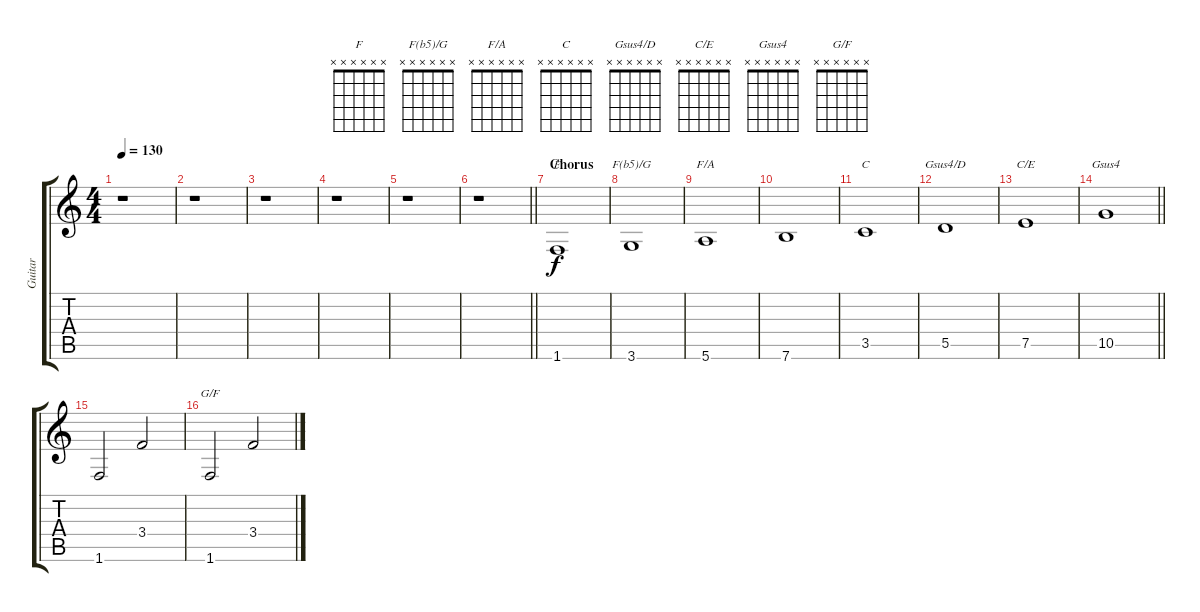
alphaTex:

\track ("Guitar" "Guitar") {instrument overdrivenguitar}
\staff {score tabs}
\tuning (E4 B3 G3 D3 A2 E2) {hide}
\chord ("F" x x x x x x)
\chord ("F(b5)/G" x x x x x x)
\chord ("F/A" x x x x x x)
\chord ("C" x x x x x x)
\chord ("Gsus4/D" x x x x x x)
\chord ("C/E" x x x x x x)
\chord ("Gsus4" x x x x x x)
\chord ("G/F" x x x x x x)
\ts (4 4)
\tempo 130
\clef g2
\ks c
r.1{dy f} |
r.1 |
r.1 |
r.1 |
r.1 |
\barLineRight lightlight
r.1 |
\section ("" "Chorus")
1.6.1{ch "F"} |
3.6.1{ch "F(b5)/G"} |
5.6.1{ch "F/A"} |
7.6.1 |
3.5.1{ch "C"} |
5.5.1{ch "Gsus4/D"} |
7.5.1{ch "C/E"} |
\barLineRight lightlight
10.5.1{ch "Gsus4"} |
1.6.2 3.4.2 |
1.6.2{ch "G/F"} 3.4.2
